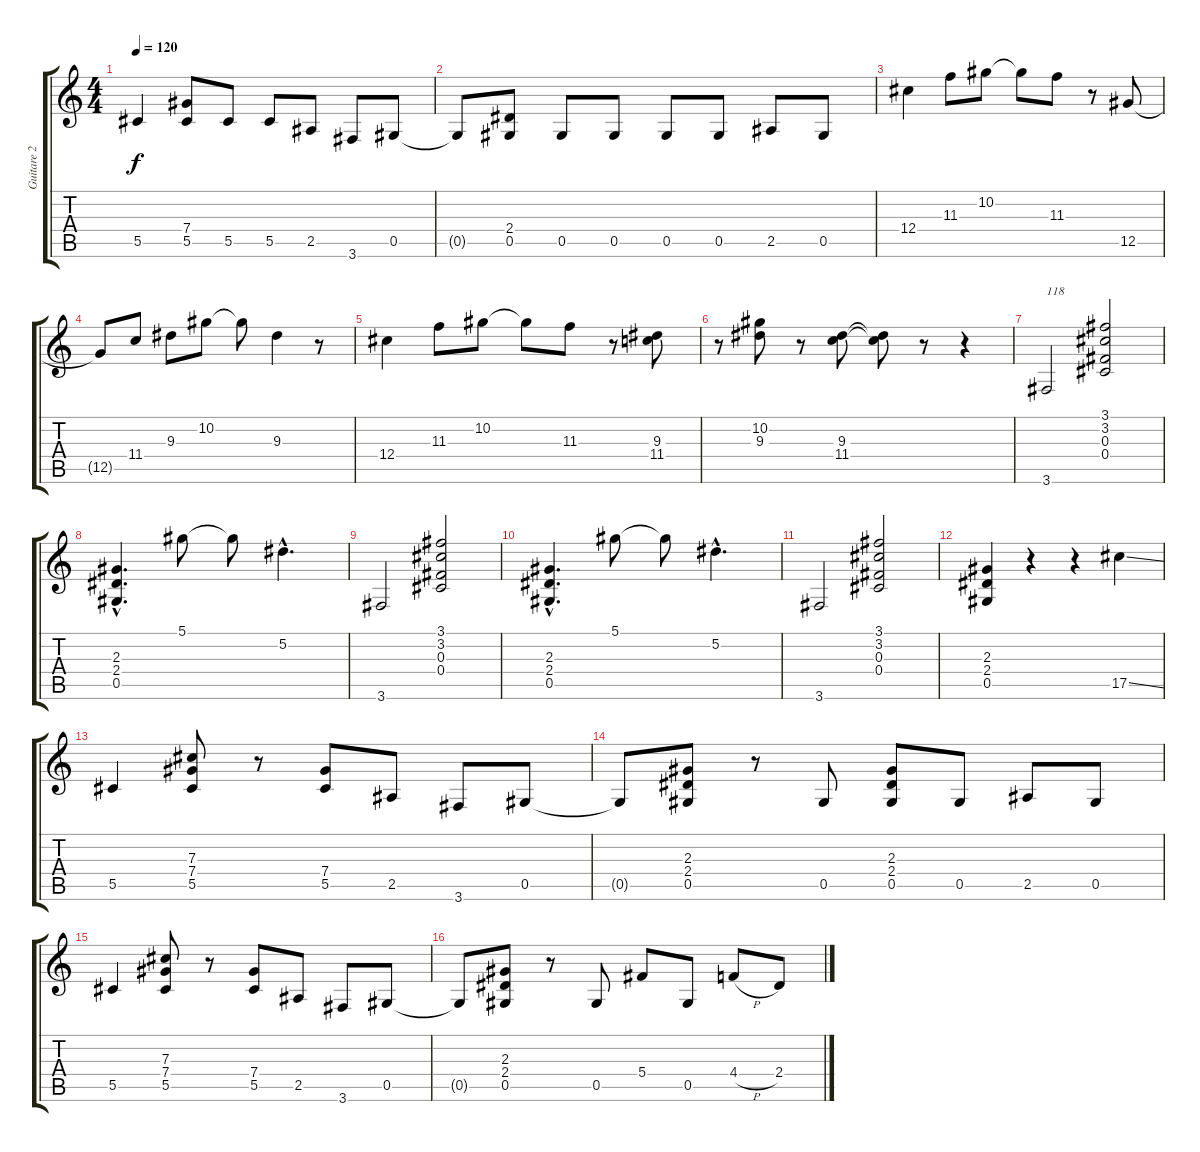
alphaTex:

\track ("Guitare 2" "Guitare 2") {instrument distortionguitar}
\staff {score tabs}
\tuning (Eb4 Bb3 Gb3 Db3 Ab2 Eb2) {hide}
\ts (4 4)
\tempo 120
\clef g2
\ks c
5.5.4{dy f} (7.4 5.5).8 5.5.8 5.5.8 2.5.8 3.6.8 0.5.8 |
0.5{t}.8 (2.4 0.5).8 0.5.8 0.5.8 0.5.8 0.5.8 2.5.8 0.5.8 |
12.4.4 11.3.8 10.2.8 10.2{t}.8 11.3.8 r.8 12.5.8 |
12.5{t}.8 11.4.8 9.3.8 10.2.8 10.2{t}.8 9.3.4 r.8 |
12.4.4 11.3.8 10.2.8 10.2{t}.8 11.3.8 r.8 (9.3 11.4).8 |
r.8 (10.2 9.3).8 r.8 (9.3 11.4).8 (9.3{t} 11.4{t}).8 r.8 r.4 |
3.6.2{txt "118"} (3.1 3.2 0.3 0.4).2 |
(2.3{hac} 2.4{hac} 0.5{hac}).4{d} 5.1.8 5.1{t}.8 5.2{hac}.4{d} |
3.6.2 (3.1 3.2 0.3 0.4).2 |
(2.3{hac} 2.4{hac} 0.5{hac}).4{d} 5.1.8 5.1{t}.8 5.2{hac}.4{d} |
3.6.2 (3.1 3.2 0.3 0.4).2 |
(2.3 2.4 0.5).4 r.4 r.4 17.5{ss}.4 |
5.5.4 (7.3 7.4 5.5).8 r.8 (7.4 5.5).8 2.5.8 3.6.8 0.5.8 |
0.5{t}.8 (2.3 2.4 0.5).8 r.8 0.5.8 (2.3 2.4 0.5).8 0.5.8 2.5.8 0.5.8 |
5.5.4 (7.3 7.4 5.5).8 r.8 (7.4 5.5).8 2.5.8 3.6.8 0.5.8 |
0.5{t}.8 (2.3 2.4 0.5).8 r.8 0.5.8 5.4.8 0.5.8 4.4{h}.8 2.4.8
